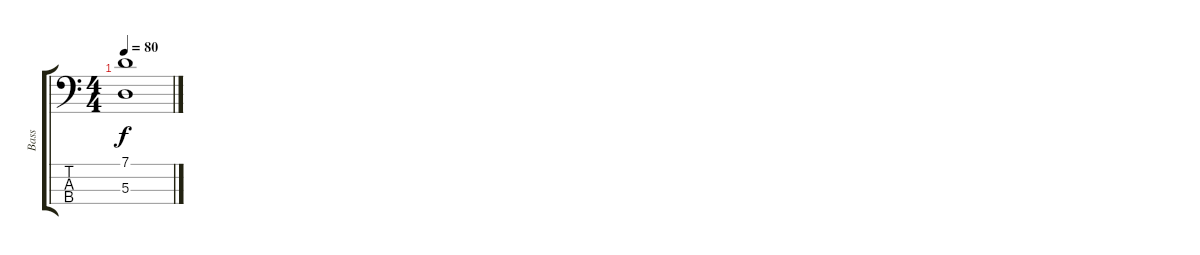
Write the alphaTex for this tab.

\track ("Bass" "Bass") {instrument electricbassfinger}
\staff {score tabs}
\tuning (G2 D2 A1 E1) {hide}
\ts (4 4)
\tempo 80
\clef f4
\ks c
(7.1{t} 5.3{t}).1{dy f}
